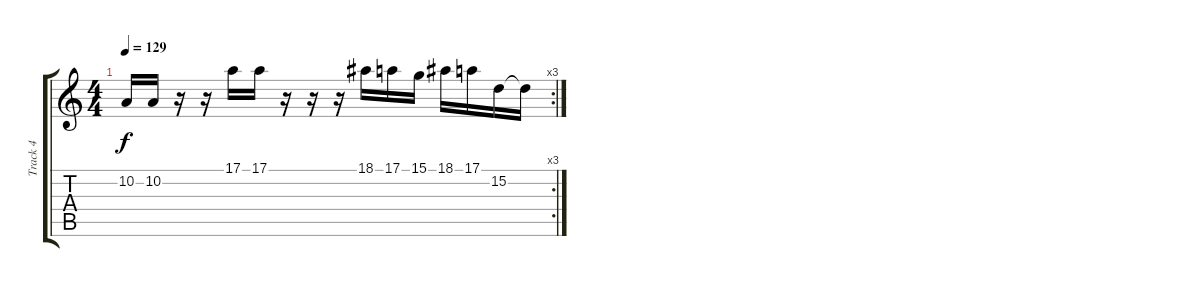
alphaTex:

\track ("Track 4" "Track 4") {instrument clarinet}
\staff {score tabs}
\tuning (E4 B3 G3 D3 A2 E2) {hide}
\rc 3
\ts (4 4)
\tempo 129
\clef g2
\ks c
10.2.16{dy f} 10.2.16 r.16 r.16 17.1.16 17.1.16 r.16 r.16 r.16 18.1.16 17.1.16 15.1.16 18.1.16 17.1.16 15.2.16 15.2{t}.16
